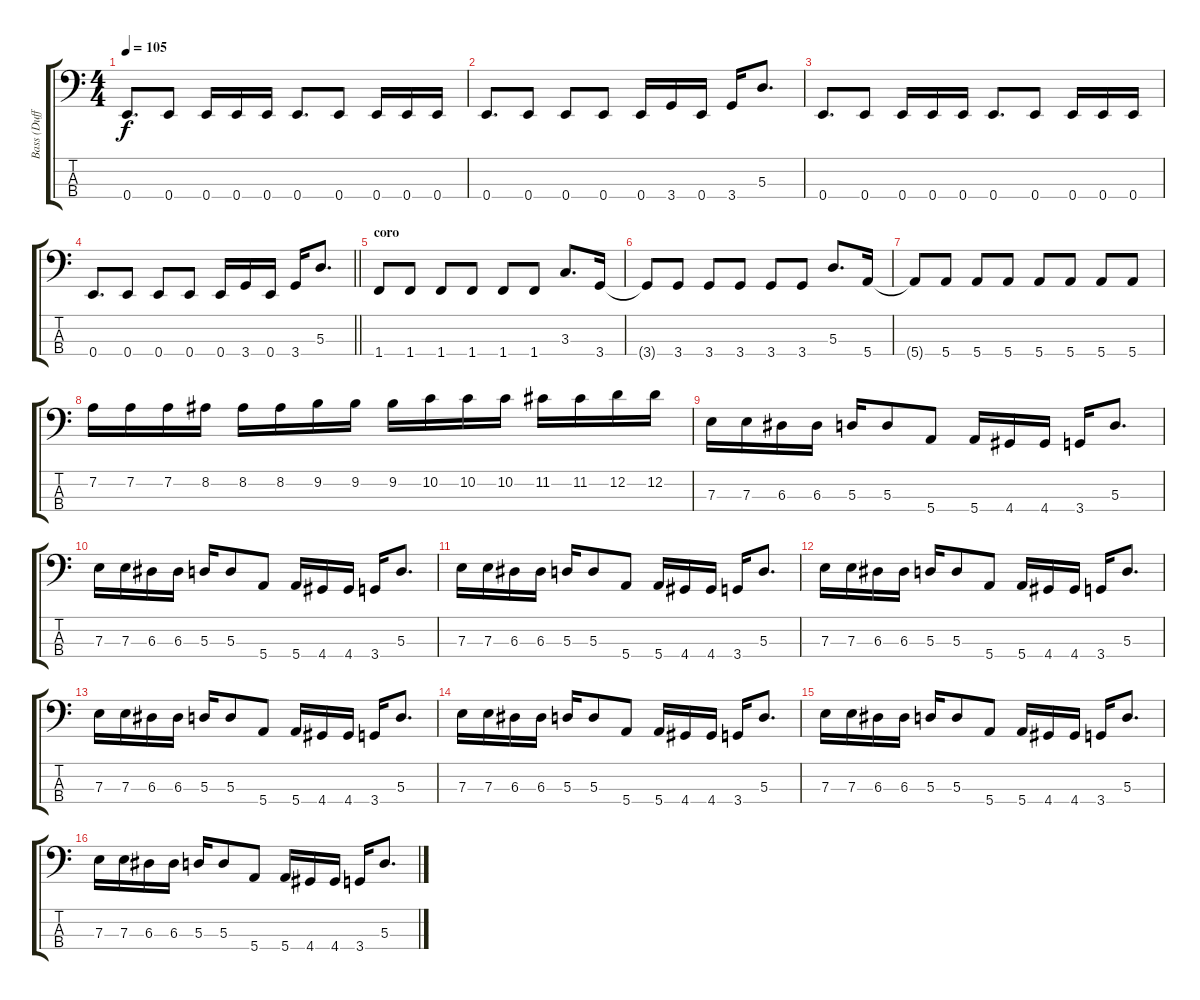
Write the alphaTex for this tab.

\track ("Bass (Duff McKagan)" "Bass (Duff") {instrument electricbasspick}
\staff {score tabs}
\tuning (G2 D2 A1 E1) {hide}
\ts (4 4)
\tempo 105
\clef f4
\ks c
0.4.8{d dy f} 0.4.8 0.4.16 0.4.16 0.4.16 0.4.8{d} 0.4.8 0.4.16 0.4.16 0.4.16 |
0.4.8{d} 0.4.8 0.4.8 0.4.8 0.4.16 3.4.16 0.4.16 3.4.16 5.3.8{d} |
0.4.8{d} 0.4.8 0.4.16 0.4.16 0.4.16 0.4.8{d} 0.4.8 0.4.16 0.4.16 0.4.16 |
\barLineRight lightlight
0.4.8{d} 0.4.8 0.4.8 0.4.8 0.4.16 3.4.16 0.4.16 3.4.16 5.3.8{d} |
\section ("" "coro")
1.4.8 1.4.8 1.4.8 1.4.8 1.4.8 1.4.8 3.3.8{d} 3.4.16 |
3.4{t}.8 3.4.8 3.4.8 3.4.8 3.4.8 3.4.8 5.3.8{d} 5.4.16 |
5.4{t}.8 5.4.8 5.4.8 5.4.8 5.4.8 5.4.8 5.4.8 5.4.8 |
7.2.16 7.2.16 7.2.16 8.2.16 8.2.16 8.2.16 9.2.16 9.2.16 9.2.16 10.2.16 10.2.16 10.2.16 11.2.16 11.2.16 12.2.16 12.2.16 |
7.3.16 7.3.16 6.3.16 6.3.16 5.3.16 5.3.8 5.4.8 5.4.16 4.4.16 4.4.16 3.4.16 5.3.8{d} |
7.3.16 7.3.16 6.3.16 6.3.16 5.3.16 5.3.8 5.4.8 5.4.16 4.4.16 4.4.16 3.4.16 5.3.8{d} |
7.3.16 7.3.16 6.3.16 6.3.16 5.3.16 5.3.8 5.4.8 5.4.16 4.4.16 4.4.16 3.4.16 5.3.8{d} |
7.3.16 7.3.16 6.3.16 6.3.16 5.3.16 5.3.8 5.4.8 5.4.16 4.4.16 4.4.16 3.4.16 5.3.8{d} |
7.3.16 7.3.16 6.3.16 6.3.16 5.3.16 5.3.8 5.4.8 5.4.16 4.4.16 4.4.16 3.4.16 5.3.8{d} |
7.3.16 7.3.16 6.3.16 6.3.16 5.3.16 5.3.8 5.4.8 5.4.16 4.4.16 4.4.16 3.4.16 5.3.8{d} |
7.3.16 7.3.16 6.3.16 6.3.16 5.3.16 5.3.8 5.4.8 5.4.16 4.4.16 4.4.16 3.4.16 5.3.8{d} |
7.3.16 7.3.16 6.3.16 6.3.16 5.3.16 5.3.8 5.4.8 5.4.16 4.4.16 4.4.16 3.4.16 5.3.8{d}
